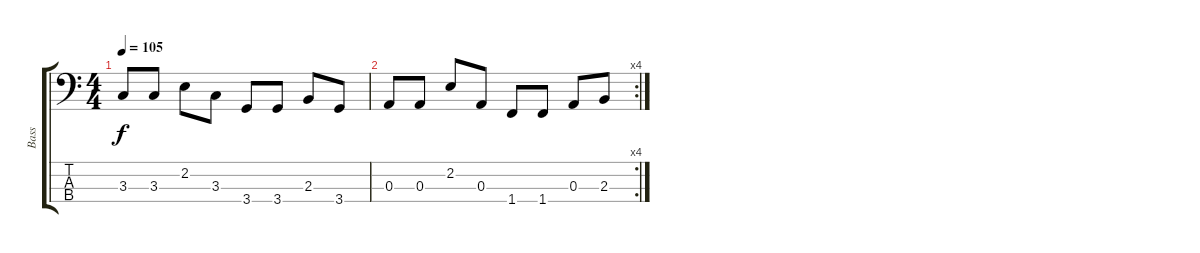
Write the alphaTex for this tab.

\track ("Bass" "Bass") {instrument electricbassfinger}
\staff {score tabs}
\tuning (G2 D2 A1 E1) {hide}
\ts (4 4)
\tempo 105
\clef f4
\ks c
3.3.8{dy f} 3.3.8 2.2.8 3.3.8 3.4.8 3.4.8 2.3.8 3.4.8 |
\rc 4
0.3.8 0.3.8 2.2.8 0.3.8 1.4.8 1.4.8 0.3.8 2.3.8
